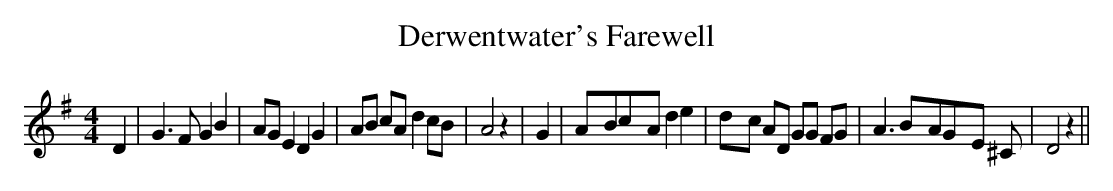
X:1
T:Derwentwater's Farewell
M:4/4
L:1/8
K:G
 D2| G3 F G2 B2| AG E2 D2 G2| AB cA d2 cB| A4 z2| G2|A-Bc-A d2 e2|\
d-c AD GG FG| A3B-AG-E ^C| D4 z2||
